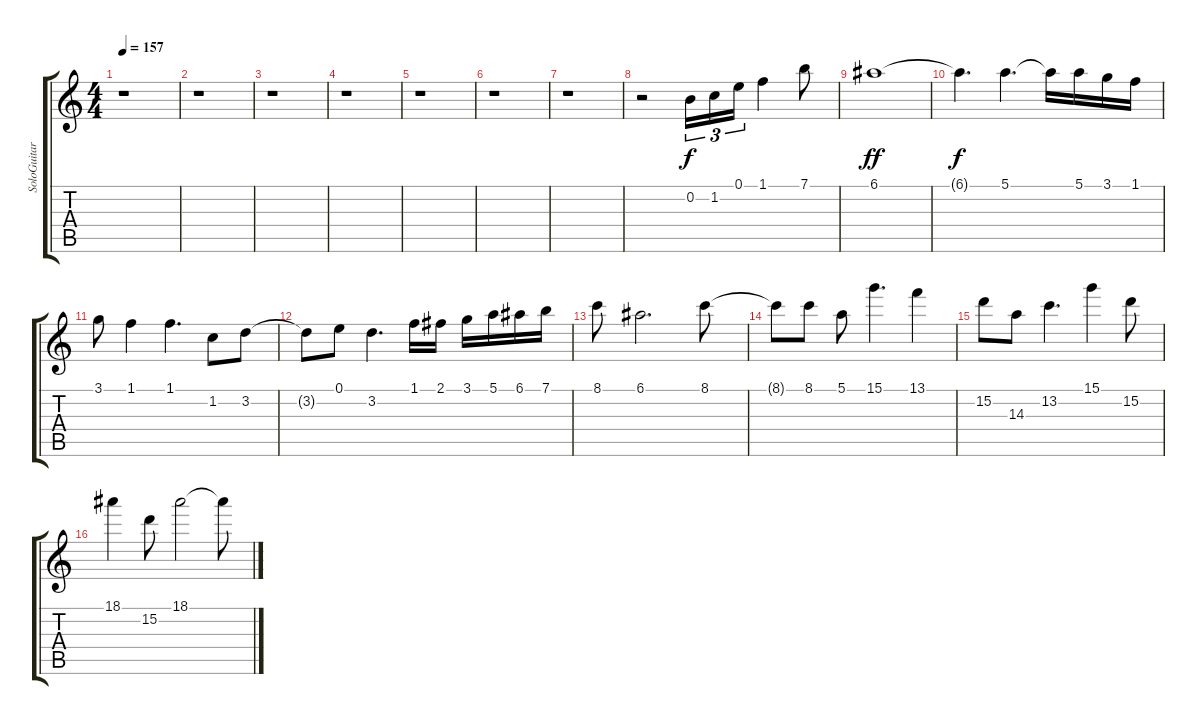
\track ("SoloGuitar" "SoloGuitar") {instrument distortionguitar}
\staff {score tabs}
\tuning (E4 B3 G3 D3 A2 E2) {hide}
\ts (4 4)
\tempo 157
\clef g2
\ks c
r.1{dy f} |
r.1 |
r.1 |
r.1 |
r.1 |
r.1 |
r.1 |
r.2 0.2.16{tu (3 2)} 1.2.16{tu (3 2)} 0.1.16{tu (3 2)} 1.1.4 7.1.8 |
6.1.1{dy ff} |
6.1{t}.4{d dy f} 5.1.4{d} 5.1{t}.16 5.1.16 3.1.16 1.1.16 |
3.1.8 1.1.4 1.1.4{d} 1.2.8 3.2.8 |
3.2{t}.8 0.1.8 3.2.4{d} 1.1.16 2.1.16 3.1.16 5.1.16 6.1.16 7.1.16 |
8.1.8 6.1.2{d} 8.1.8 |
8.1{t}.8 8.1.8 5.1.8 15.1.4{d} 13.1.4 |
15.2.8 14.3.8 13.2.4{d} 15.1.4 15.2.8 |
18.1.4 15.2.8 18.1.2 18.1{t}.8
